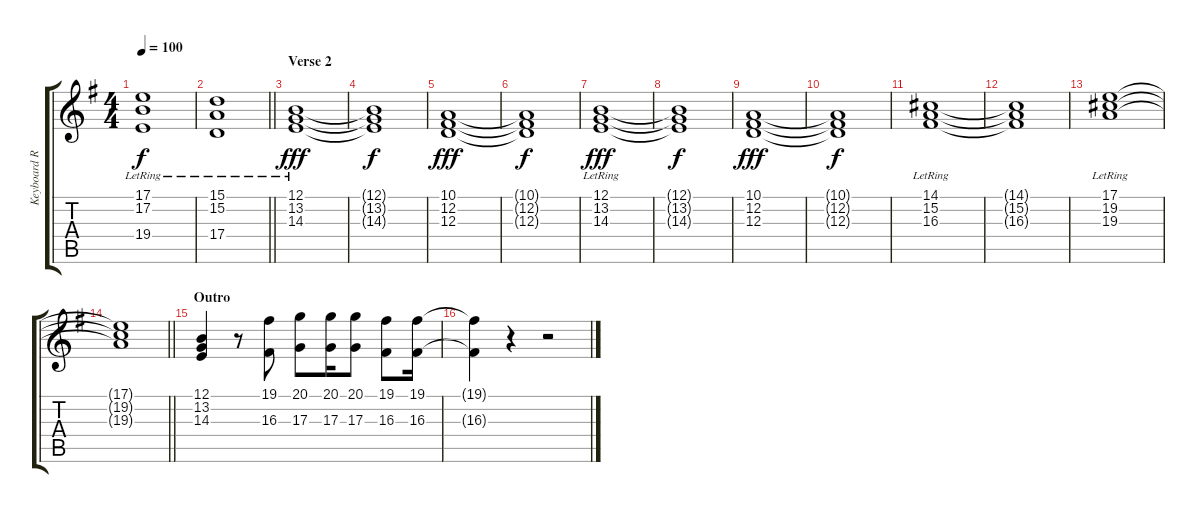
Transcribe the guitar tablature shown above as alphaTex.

\track ("Keyboard R" "Keyboard R") {instrument electricpiano1}
\staff {score tabs}
\tuning (B3 Gb3 D3 A2 E2 B1) {hide}
\ts (4 4)
\tempo 100
\clef g2
\ks eminor
(17.1{lr} 17.2{lr} 19.4).1{dy f} |
\barLineRight lightlight
(15.1{lr} 15.2{lr} 17.4).1 |
\section ("" "Verse 2")
(12.1{lr} 13.2 14.3).1{dy fff volume 10} |
(12.1{t} 13.2{t} 14.3{t}).1{dy f} |
(10.1 12.2 12.3).1{dy fff} |
(10.1{t} 12.2{t} 12.3{t}).1{dy f} |
(12.1{lr} 13.2 14.3).1{dy fff} |
(12.1{t} 13.2{t} 14.3{t}).1{dy f} |
(10.1 12.2 12.3).1{dy fff} |
(10.1{t} 12.2{t} 12.3{t}).1{dy f} |
(14.1{lr} 15.2 16.3).1 |
(14.1{t} 15.2{t} 16.3{t}).1 |
(17.1{lr} 19.2 19.3).1 |
\barLineRight lightlight
(17.1{t} 19.2{t} 19.3{t}).1 |
\section ("" "Outro")
(12.1 13.2 14.3).4 r.8 (19.1 16.3).8 (20.1 17.3).8 (20.1 17.3).16 (20.1 17.3).8 (19.1 16.3).8 (19.1 16.3).16{instrument orchestrahit} |
(19.1{t} 16.3{t}).4 r.4 r.2
